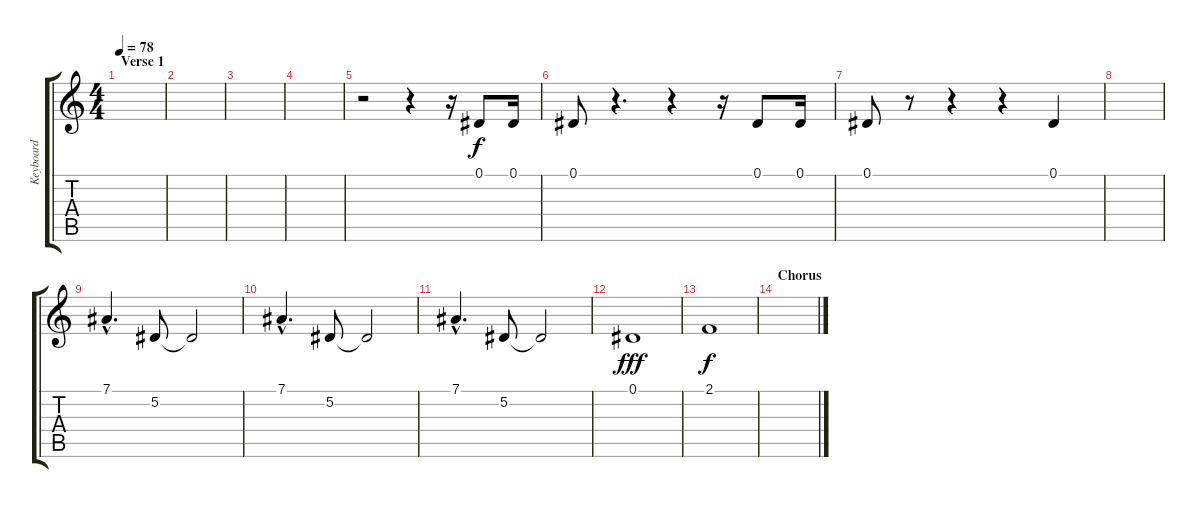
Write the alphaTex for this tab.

\track ("Keyboard" "Keyboard") {instrument synthstrings1}
\staff {score tabs}
\tuning (Eb4 Bb3 Gb3 Db3 Ab2 Eb2) {hide}
\ts (4 4)
\section ("" "Verse 1")
\tempo 78
\clef g2
\ks c
|
|
|
|
r.2 r.4 r.16 0.1.8 0.1.16 |
0.1.8 r.4{d} r.4 r.16 0.1.8 0.1.16 |
0.1.8 r.8 r.4 r.4 0.1.4 |
|
7.1{hac}.4{d volume 11} 5.2.8 5.2{t}.2 |
7.1{hac}.4{d volume 11} 5.2.8 5.2{t}.2 |
7.1{hac}.4{d volume 11} 5.2.8 5.2{t}.2 |
0.1.1{dy fff} |
2.1.1{dy f} |
\section ("" "Chorus")
